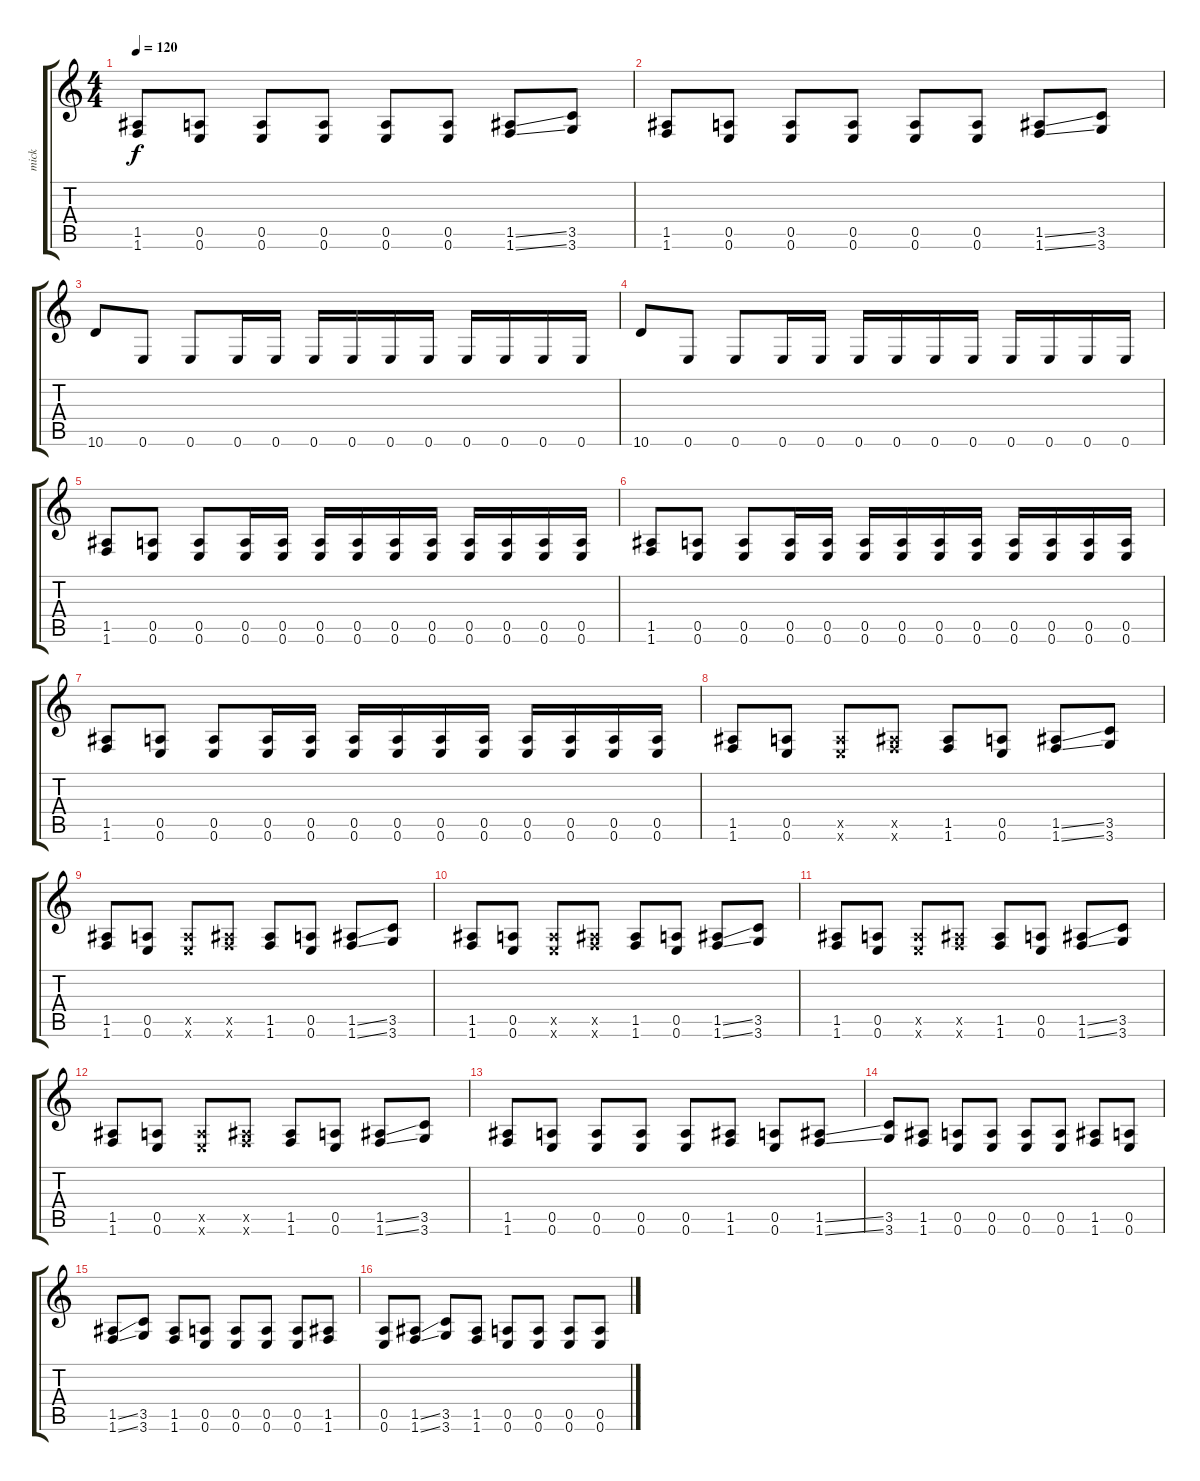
\track ("mick" "mick") {instrument distortionguitar}
\staff {score tabs}
\tuning (E4 B3 G3 D3 A2 E2) {hide}
\ts (4 4)
\tempo 120
\clef g2
\ks c
(1.5 1.6).8{dy f} (0.5 0.6).8 (0.5 0.6).8 (0.5 0.6).8 (0.5 0.6).8 (0.5 0.6).8 (1.5{ss} 1.6{ss}).8 (3.5 3.6).8 |
(1.5 1.6).8 (0.5 0.6).8 (0.5 0.6).8 (0.5 0.6).8 (0.5 0.6).8 (0.5 0.6).8 (1.5{ss} 1.6{ss}).8 (3.5 3.6).8 |
10.6.8 0.6.8 0.6.8 0.6.16 0.6.16 0.6.16 0.6.16 0.6.16 0.6.16 0.6.16 0.6.16 0.6.16 0.6.16 |
10.6.8 0.6.8 0.6.8 0.6.16 0.6.16 0.6.16 0.6.16 0.6.16 0.6.16 0.6.16 0.6.16 0.6.16 0.6.16 |
(1.5 1.6).8 (0.5 0.6).8 (0.5 0.6).8 (0.5 0.6).16 (0.5 0.6).16 (0.5 0.6).16 (0.5 0.6).16 (0.5 0.6).16 (0.5 0.6).16 (0.5 0.6).16 (0.5 0.6).16 (0.5 0.6).16 (0.5 0.6).16 |
(1.5 1.6).8 (0.5 0.6).8 (0.5 0.6).8 (0.5 0.6).16 (0.5 0.6).16 (0.5 0.6).16 (0.5 0.6).16 (0.5 0.6).16 (0.5 0.6).16 (0.5 0.6).16 (0.5 0.6).16 (0.5 0.6).16 (0.5 0.6).16 |
(1.5 1.6).8 (0.5 0.6).8 (0.5 0.6).8 (0.5 0.6).16 (0.5 0.6).16 (0.5 0.6).16 (0.5 0.6).16 (0.5 0.6).16 (0.5 0.6).16 (0.5 0.6).16 (0.5 0.6).16 (0.5 0.6).16 (0.5 0.6).16 |
(1.5 1.6).8 (0.5 0.6).8 (0.5{x} 0.6{x}).8 (1.5{x} 1.6{x}).8 (1.5 1.6).8 (0.5 0.6).8 (1.5{ss} 1.6{ss}).8 (3.5 3.6).8 |
(1.5 1.6).8 (0.5 0.6).8 (0.5{x} 0.6{x}).8 (1.5{x} 1.6{x}).8 (1.5 1.6).8 (0.5 0.6).8 (1.5{ss} 1.6{ss}).8 (3.5 3.6).8 |
(1.5 1.6).8 (0.5 0.6).8 (0.5{x} 0.6{x}).8 (1.5{x} 1.6{x}).8 (1.5 1.6).8 (0.5 0.6).8 (1.5{ss} 1.6{ss}).8 (3.5 3.6).8 |
(1.5 1.6).8 (0.5 0.6).8 (0.5{x} 0.6{x}).8 (1.5{x} 1.6{x}).8 (1.5 1.6).8 (0.5 0.6).8 (1.5{ss} 1.6{ss}).8 (3.5 3.6).8 |
(1.5 1.6).8 (0.5 0.6).8 (0.5{x} 0.6{x}).8 (1.5{x} 1.6{x}).8 (1.5 1.6).8 (0.5 0.6).8 (1.5{ss} 1.6{ss}).8 (3.5 3.6).8 |
(1.5 1.6).8 (0.5 0.6).8 (0.5 0.6).8 (0.5 0.6).8 (0.5 0.6).8 (1.5 1.6).8 (0.5 0.6).8 (1.5{ss} 1.6{ss}).8 |
(3.5 3.6).8 (1.5 1.6).8 (0.5 0.6).8 (0.5 0.6).8 (0.5 0.6).8 (0.5 0.6).8 (1.5 1.6).8 (0.5 0.6).8 |
(1.5{ss} 1.6{ss}).8 (3.5 3.6).8 (1.5 1.6).8 (0.5 0.6).8 (0.5 0.6).8 (0.5 0.6).8 (0.5 0.6).8 (1.5 1.6).8 |
(0.5 0.6).8 (1.5{ss} 1.6{ss}).8 (3.5 3.6).8 (1.5 1.6).8 (0.5 0.6).8 (0.5 0.6).8 (0.5 0.6).8 (0.5 0.6).8
